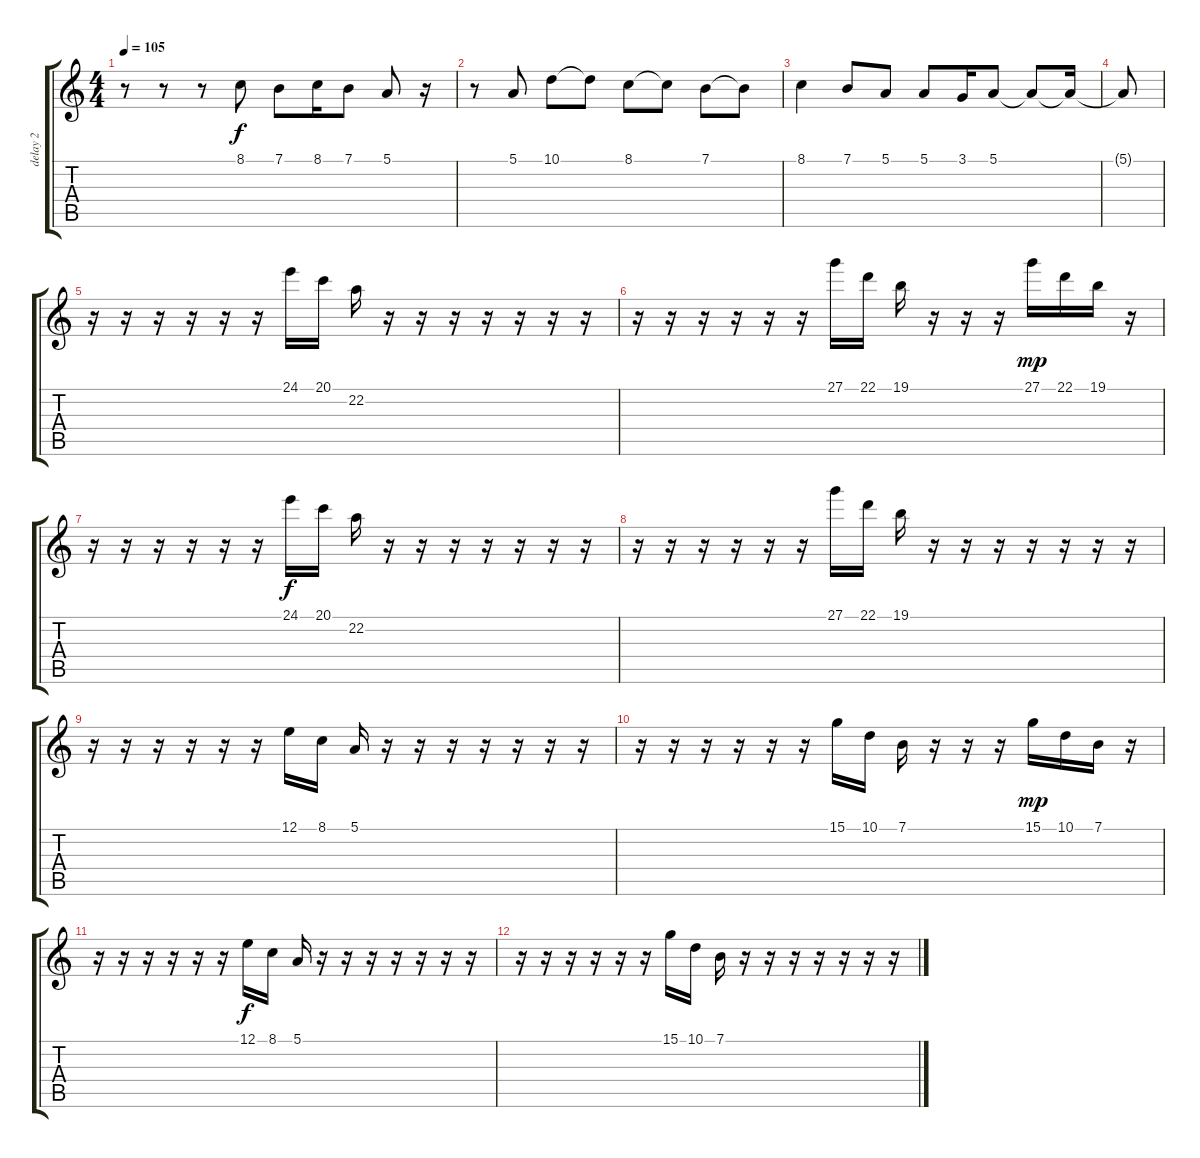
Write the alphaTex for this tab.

\track ("delay 2" "delay 2") {instrument celesta}
\staff {score tabs}
\tuning (E4 B3 G3 D3 A2 E2) {hide}
\ts (4 4)
\tempo 105
\clef g2
\ks c
r.8{dy f} r.8 r.8 8.1.8 7.1.8 8.1.16 7.1.8 5.1.8 r.16 |
r.8 5.1.8 10.1.8 10.1{t}.8 8.1.8 8.1{t}.8 7.1.8 7.1{t}.8 |
8.1.4 7.1.8 5.1.8 5.1.8 3.1.16 5.1.8 5.1{t}.8 5.1{t}.16 |
5.1{t}.8 |
r.16 r.16 r.16 r.16 r.16 r.16 24.1.16{instrument brightacousticpiano} 20.1.16 22.2.16 r.16 r.16 r.16 r.16 r.16 r.16 r.16 |
r.16 r.16 r.16 r.16 r.16 r.16 27.1.16 22.1.16 19.1.16 r.16 r.16 r.16 27.1.16{dy mp} 22.1.16 19.1.16 r.16 |
r.16 r.16 r.16 r.16 r.16 r.16 24.1.16{dy f instrument brightacousticpiano} 20.1.16 22.2.16 r.16 r.16 r.16 r.16 r.16 r.16 r.16 |
r.16 r.16 r.16 r.16 r.16 r.16 27.1.16 22.1.16 19.1.16 r.16 r.16 r.16 r.16 r.16 r.16 r.16 |
r.16{instrument fretlessbass} r.16 r.16 r.16 r.16 r.16 12.1.16 8.1.16 5.1.16 r.16 r.16 r.16 r.16 r.16 r.16 r.16 |
r.16 r.16 r.16 r.16 r.16 r.16 15.1.16 10.1.16 7.1.16 r.16 r.16 r.16 15.1.16{dy mp} 10.1.16 7.1.16 r.16 |
r.16{instrument fretlessbass} r.16 r.16 r.16 r.16 r.16 12.1.16{dy f} 8.1.16 5.1.16 r.16 r.16 r.16 r.16 r.16 r.16 r.16 |
r.16 r.16 r.16 r.16 r.16 r.16 15.1.16 10.1.16 7.1.16 r.16 r.16 r.16 r.16 r.16 r.16 r.16
